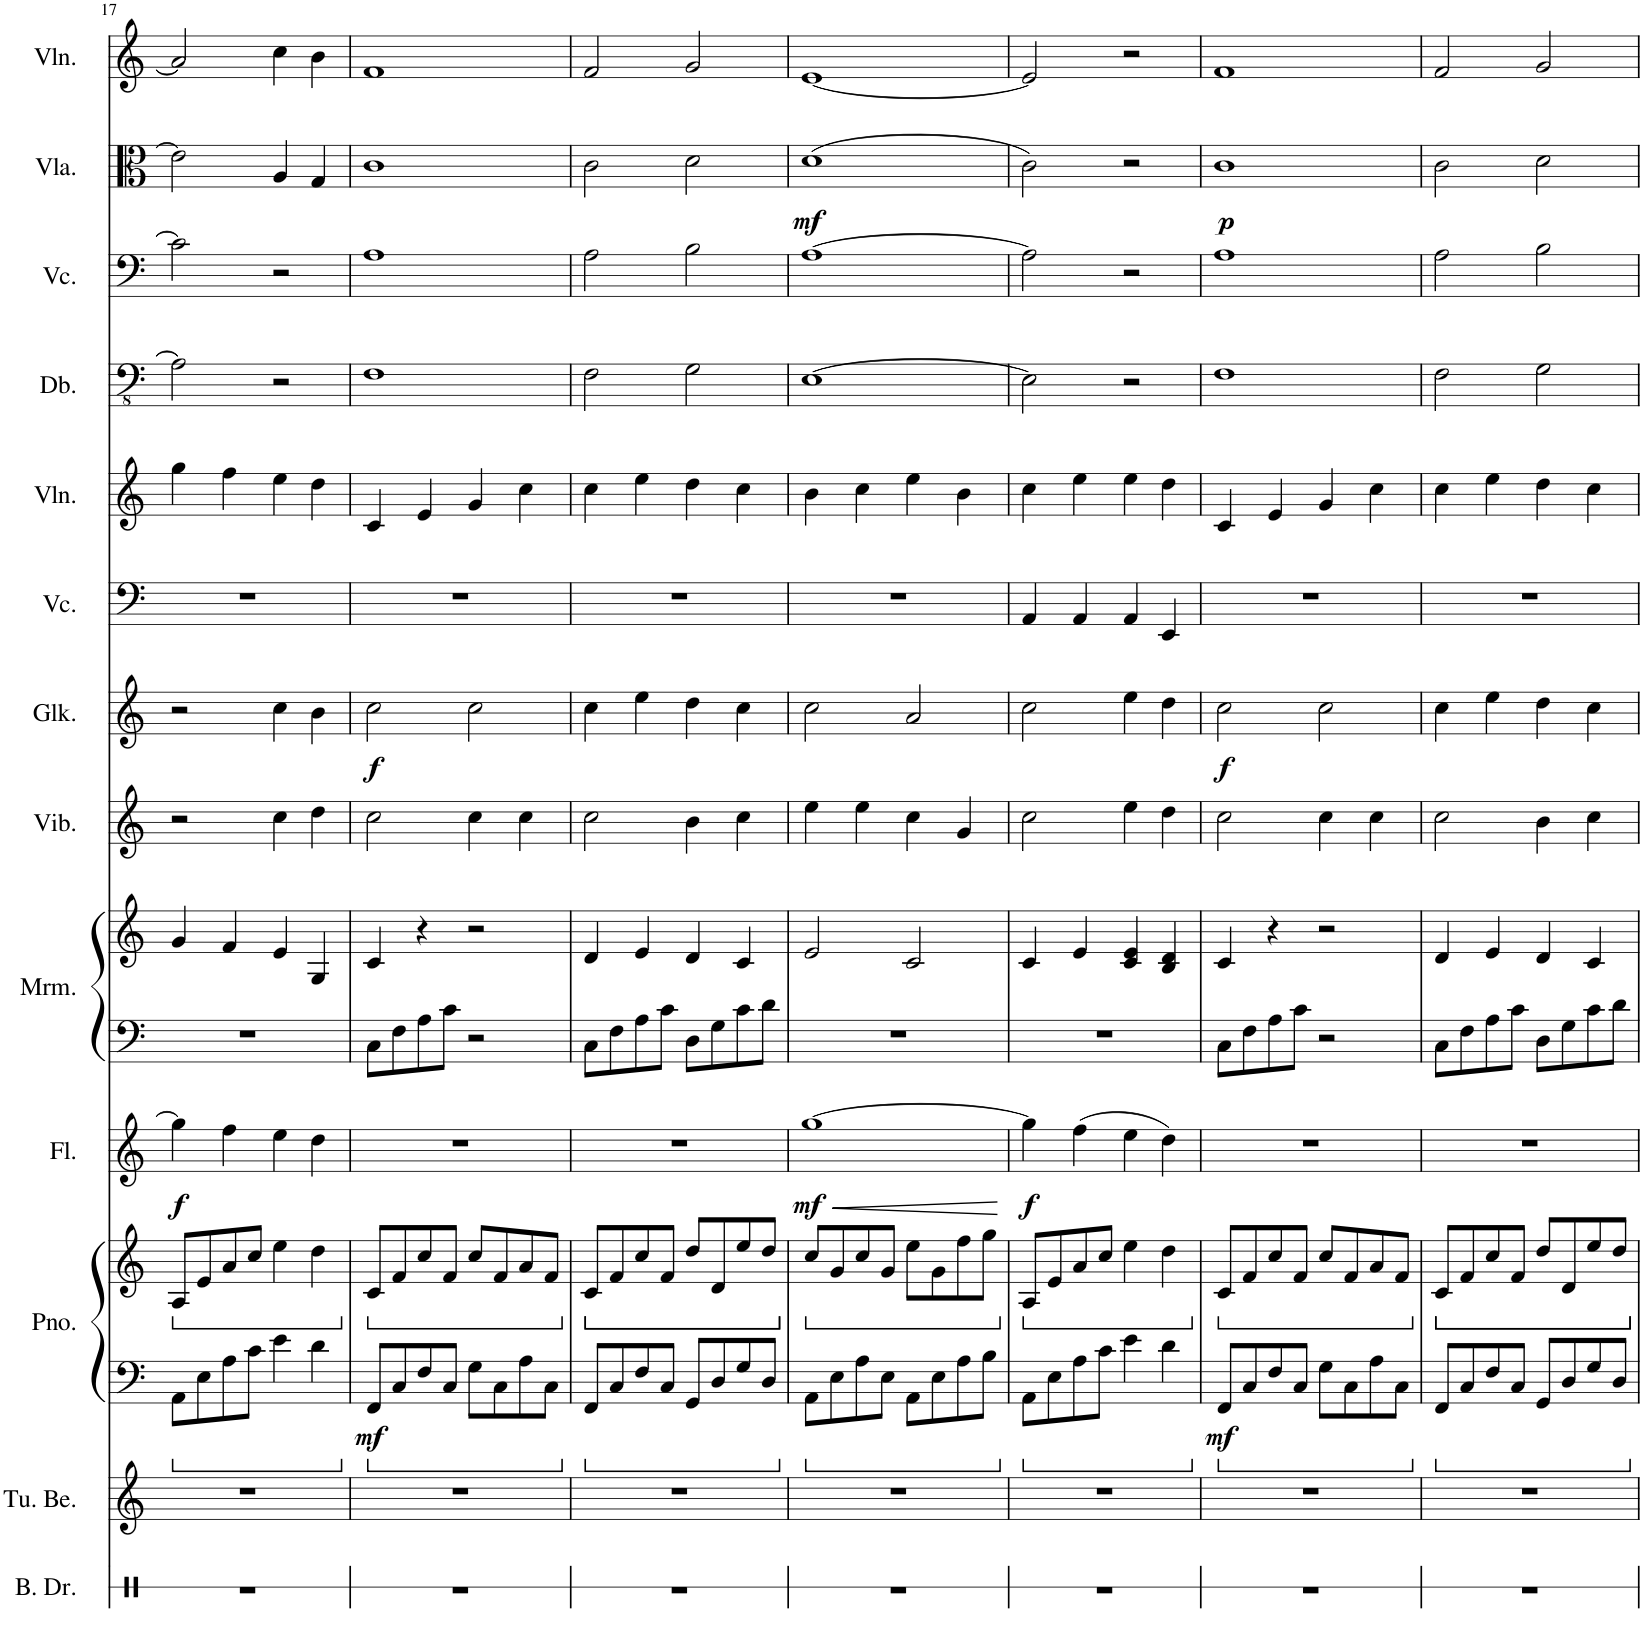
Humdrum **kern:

**kern	**kern	**kern	**kern	**dynam	**kern	**dynam	**kern	**kern	**kern	**kern	**dynam	**kern	**kern	**kern	**kern	**kern	**dynam	**kern
*part13	*part12	*part11	*part11	*part11	*part10	*part10	*part9	*part9	*part8	*part7	*part7	*part6	*part5	*part4	*part3	*part2	*part2	*part1
*staff15	*staff14	*staff13	*staff12	*staff12/13	*staff11	*staff11	*staff10	*staff9	*staff8	*staff7	*staff7	*staff6	*staff5	*staff4	*staff3	*staff2	*staff2	*staff1
*I"Bass Drum	*I"Tubular Bells	*I"Piano	*	*	*I"Flute	*	*I"Marimba	*	*I"Vibraphone	*I"Glockenspiel	*	*I"Violoncello	*I"Violin	*I"Double Bass	*I"Violoncello	*I"Viola	*	*I"Violin
*I'B. Dr.	*I'Tu. Be.	*I'Pno.	*	*	*I'Fl.	*	*I'Mrm.	*	*I'Vib.	*I'Glk.	*	*I'Vc.	*I'Vln.	*I'Db.	*I'Vc.	*I'Vla.	*	*I'Vln.
!!LO:PB:g=z
*clefX	*clefG2	*clefF4	*clefG2	*	*clefG2	*	*clefF4	*clefG2	*clefG2	*clefG2	*	*clefF4	*clefG2	*clefFv4	*clefF4	*clefC3	*	*clefG2
*	*	*	*	*	*	*	*	*	*	*Trd-14c-24	*	*	*	*Trd7c12	*	*	*	*
*k[]	*k[]	*k[]	*k[]	*	*k[]	*	*k[]	*k[]	*k[]	*k[]	*	*k[]	*k[]	*k[]	*k[]	*k[]	*	*k[]
*M4/4	*M4/4	*M4/4	*M4/4	*	*M4/4	*	*M4/4	*M4/4	*M4/4	*M4/4	*	*M4/4	*M4/4	*M4/4	*M4/4	*M4/4	*	*M4/4
*	*	*	*ped	*	*	*	*	*	*	*	*	*	*	*	*	*	*	*
=17	=17	=17	=17	=17	=17	=17	=17	=17	=17	=17	=17	=17	=17	=17	=17	=17	=17	=17
!	!	!	!	!	!	!LO:DY:b	!	!	!	!	!	!	!	!	!	!	!	!
1r	1r	8AA\L	8A/L	.	4gg\]	f	1r	4g/	2r	2r	.	1r	4gg\	2AA\]	2c\]	2e\]	.	2a/]
.	.	8E\	8e/	.	.	.	.	.	.	.	.	.	.	.	.	.	.	.
.	.	8A\	8a/	.	4ff\	.	.	4f/	.	.	.	.	4ff\	.	.	.	.	.
.	.	8c\J	8cc/J	.	.	.	.	.	.	.	.	.	.	.	.	.	.	.
.	.	4e\	4ee\	.	4ee\	.	.	4e/	4cc\	4cc\	.	.	4ee\	2r	2r	4A/	.	4cc\
.	.	4d\	4dd\	.	4dd\	.	.	4G/	4dd\	4b\	.	.	4dd\	.	.	4G/	.	4b\
=18	=18	=18	=18	=18	=18	=18	=18	=18	=18	=18	=18	=18	=18	=18	=18	=18	=18	=18
*	*	*	*Xped	*	*	*	*	*	*	*	*	*	*	*	*	*	*	*
*	*	*	*ped	*	*	*	*	*	*	*	*	*	*	*	*	*	*	*
!	!	!	!	!LO:DY:b=2	!	!	!	!	!	!	!LO:DY:b	!	!	!	!	!	!	!
1r	1r	8FF/L	8c/L	mf	1r	.	8C\L	4c/	2cc\	2cc\	f	1r	4c/	1FF	1A	1c	.	1f
.	.	8C/	8f/	.	.	.	8F\	.	.	.	.	.	.	.	.	.	.	.
.	.	8F/	8cc/	.	.	.	8A\	4r	.	.	.	.	4e/	.	.	.	.	.
.	.	8C/J	8f/J	.	.	.	8c\J	.	.	.	.	.	.	.	.	.	.	.
.	.	8G\L	8cc/L	.	.	.	2r	2r	4cc\	2cc\	.	.	4g/	.	.	.	.	.
.	.	8C\	8f/	.	.	.	.	.	.	.	.	.	.	.	.	.	.	.
.	.	8A\	8a/	.	.	.	.	.	4cc\	.	.	.	4cc\	.	.	.	.	.
.	.	8C\J	8f/J	.	.	.	.	.	.	.	.	.	.	.	.	.	.	.
=19	=19	=19	=19	=19	=19	=19	=19	=19	=19	=19	=19	=19	=19	=19	=19	=19	=19	=19
*	*	*	*Xped	*	*	*	*	*	*	*	*	*	*	*	*	*	*	*
*	*	*	*ped	*	*	*	*	*	*	*	*	*	*	*	*	*	*	*
1r	1r	8FF/L	8c/L	.	1r	.	8C\L	4d/	2cc\	4cc\	.	1r	4cc\	2FF\	2A\	2c\	.	2f/
*	*	*	*ped	*	*	*	*	*	*	*	*	*	*	*	*	*	*	*
.	.	8C/	8f/	.	.	.	8F\	.	.	.	.	.	.	.	.	.	.	.
.	.	8F/	8cc/	.	.	.	8A\	4e/	.	4ee\	.	.	4ee\	.	.	.	.	.
.	.	8C/J	8f/J	.	.	.	8c\J	.	.	.	.	.	.	.	.	.	.	.
.	.	8GG/L	8dd/L	.	.	.	8D\L	4d/	4b\	4dd\	.	.	4dd\	2GG\	2B\	2d\	.	2g/
.	.	8D/	8d/	.	.	.	8G\	.	.	.	.	.	.	.	.	.	.	.
.	.	8G/	8ee/	.	.	.	8c\	4c/	4cc\	4cc\	.	.	4cc\	.	.	.	.	.
.	.	8D/J	8dd/J	.	.	.	8d\J	.	.	.	.	.	.	.	.	.	.	.
=20	=20	=20	=20	=20	=20	=20	=20	=20	=20	=20	=20	=20	=20	=20	=20	=20	=20	=20
*	*	*	*Xped	*	*	*	*	*	*	*	*	*	*	*	*	*	*	*
*	*	*	*Xped	*	*	*	*	*	*	*	*	*	*	*	*	*	*	*
*	*	*	*ped	*	*	*	*	*	*	*	*	*	*	*	*	*	*	*
!	!	!	!	!	!	!LO:HP:b	!	!	!	!	!	!	!	!	!	!	!	!
!	!	!	!	!	!	!LO:DY:n=1:b	!	!	!	!	!	!	!	!	!	!	!LO:DY:b	!
1r	1r	8AA\L	8cc/L	.	[1gg	< mf	1r	2e/	4ee\	2cc\	.	1r	4b\	[1EE	[1A	(1d	mf	[1e
.	.	8E\	8g/	.	.	.	.	.	.	.	.	.	.	.	.	.	.	.
.	.	8A\	8cc/	.	.	.	.	.	4ee\	.	.	.	4cc\	.	.	.	.	.
.	.	8E\J	8g/J	.	.	.	.	.	.	.	.	.	.	.	.	.	.	.
.	.	8AA\L	8ee\L	.	.	.	.	2c/	4cc\	2a/	.	.	4ee\	.	.	.	.	.
.	.	8E\	8g\	.	.	.	.	.	.	.	.	.	.	.	.	.	.	.
.	.	8A\	8ff\	.	.	.	.	.	4g/	.	.	.	4b\	.	.	.	.	.
.	.	8B\J	8gg\J	.	.	.	.	.	.	.	.	.	.	.	.	.	.	.
.	.	.	.	.	.	[	.	.	.	.	.	.	.	.	.	.	.	.
=21	=21	=21	=21	=21	=21	=21	=21	=21	=21	=21	=21	=21	=21	=21	=21	=21	=21	=21
*	*	*	*Xped	*	*	*	*	*	*	*	*	*	*	*	*	*	*	*
*	*	*	*ped	*	*	*	*	*	*	*	*	*	*	*	*	*	*	*
!	!	!	!	!	!	!LO:DY:b	!	!	!	!	!	!	!	!	!	!	!	!
1r	1r	8AA\L	8A/L	.	4gg\]	f	1r	4c/	2cc\	2cc\	.	4AA/	4cc\	2EE\]	2A\]	2c\)	.	2e/]
.	.	8E\	8e/	.	.	.	.	.	.	.	.	.	.	.	.	.	.	.
.	.	8A\	8a/	.	(4ff\	.	.	4e/	.	.	.	4AA/	4ee\	.	.	.	.	.
.	.	8c\J	8cc/J	.	.	.	.	.	.	.	.	.	.	.	.	.	.	.
.	.	4e\	4ee\	.	4ee\	.	.	4c/ 4e/	4ee\	4ee\	.	4AA/	4ee\	2r	2r	2r	.	2r
.	.	4d\	4dd\	.	4dd\)	.	.	4B/ 4d/	4dd\	4dd\	.	4EE/	4dd\	.	.	.	.	.
=22	=22	=22	=22	=22	=22	=22	=22	=22	=22	=22	=22	=22	=22	=22	=22	=22	=22	=22
*	*	*	*Xped	*	*	*	*	*	*	*	*	*	*	*	*	*	*	*
*	*	*	*ped	*	*	*	*	*	*	*	*	*	*	*	*	*	*	*
!	!	!	!	!LO:DY:b=2	!	!	!	!	!	!	!LO:DY:b	!	!	!	!	!	!LO:DY:b	!
1r	1r	8FF/L	8c/L	mf	1r	.	8C\L	4c/	2cc\	2cc\	f	1r	4c/	1FF	1A	1c	p	1f
.	.	8C/	8f/	.	.	.	8F\	.	.	.	.	.	.	.	.	.	.	.
.	.	8F/	8cc/	.	.	.	8A\	4r	.	.	.	.	4e/	.	.	.	.	.
.	.	8C/J	8f/J	.	.	.	8c\J	.	.	.	.	.	.	.	.	.	.	.
.	.	8G\L	8cc/L	.	.	.	2r	2r	4cc\	2cc\	.	.	4g/	.	.	.	.	.
.	.	8C\	8f/	.	.	.	.	.	.	.	.	.	.	.	.	.	.	.
.	.	8A\	8a/	.	.	.	.	.	4cc\	.	.	.	4cc\	.	.	.	.	.
.	.	8C\J	8f/J	.	.	.	.	.	.	.	.	.	.	.	.	.	.	.
=23	=23	=23	=23	=23	=23	=23	=23	=23	=23	=23	=23	=23	=23	=23	=23	=23	=23	=23
*	*	*	*Xped	*	*	*	*	*	*	*	*	*	*	*	*	*	*	*
*	*	*	*ped	*	*	*	*	*	*	*	*	*	*	*	*	*	*	*
1r	1r	8FF/L	8c/L	.	1r	.	8C\L	4d/	2cc\	4cc\	.	1r	4cc\	2FF\	2A\	2c\	.	2f/
*	*	*	*ped	*	*	*	*	*	*	*	*	*	*	*	*	*	*	*
.	.	8C/	8f/	.	.	.	8F\	.	.	.	.	.	.	.	.	.	.	.
.	.	8F/	8cc/	.	.	.	8A\	4e/	.	4ee\	.	.	4ee\	.	.	.	.	.
.	.	8C/J	8f/J	.	.	.	8c\J	.	.	.	.	.	.	.	.	.	.	.
.	.	8GG/L	8dd/L	.	.	.	8D\L	4d/	4b\	4dd\	.	.	4dd\	2GG\	2B\	2d\	.	2g/
.	.	8D/	8d/	.	.	.	8G\	.	.	.	.	.	.	.	.	.	.	.
.	.	8G/	8ee/	.	.	.	8c\	4c/	4cc\	4cc\	.	.	4cc\	.	.	.	.	.
.	.	8D/J	8dd/J	.	.	.	8d\J	.	.	.	.	.	.	.	.	.	.	.
*	*	*	*Xped	*	*	*	*	*	*	*	*	*	*	*	*	*	*	*
*	*	*	*Xped	*	*	*	*	*	*	*	*	*	*	*	*	*	*	*
=	=	=	=	=	=	=	=	=	=	=	=	=	=	=	=	=	=	=
*-	*-	*-	*-	*-	*-	*-	*-	*-	*-	*-	*-	*-	*-	*-	*-	*-	*-	*-
